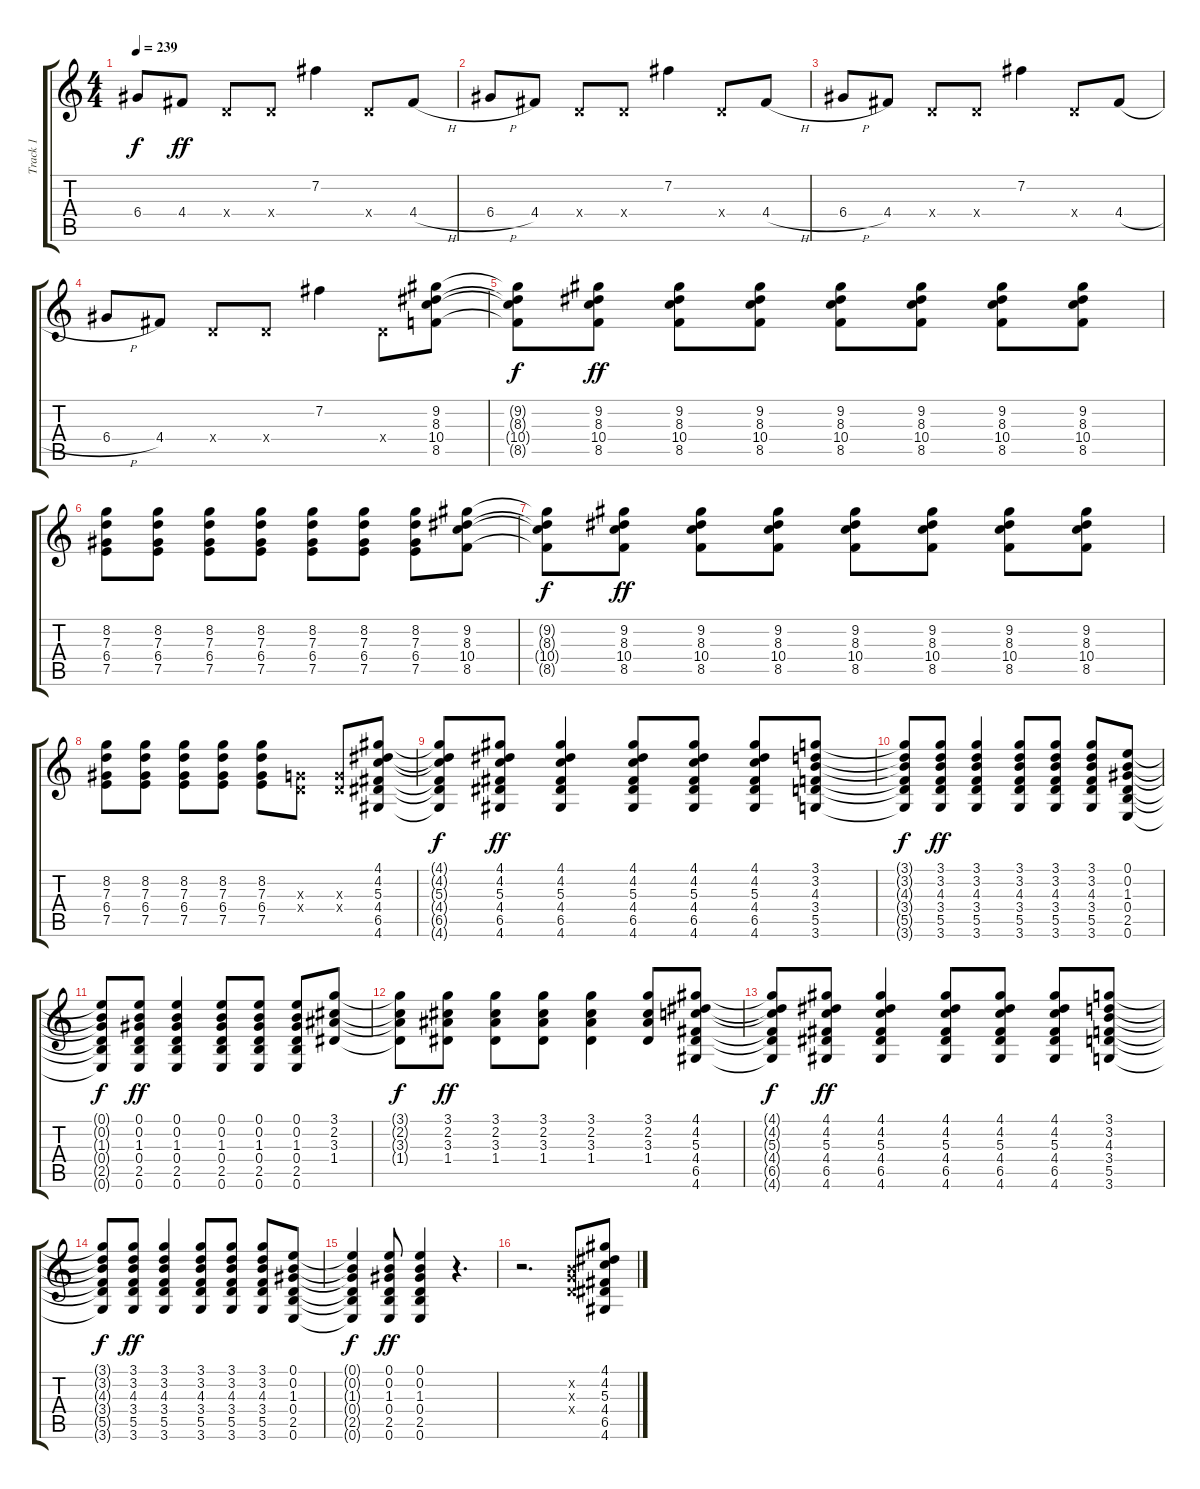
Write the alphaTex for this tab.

\track ("Track 1" "Track 1") {instrument distortionguitar}
\staff {score tabs}
\tuning (E4 B3 G3 D3 A2 E2) {hide}
\ts (4 4)
\tempo 239
\clef g2
\ks c
6.4{t}.8{dy f} 4.4.8{dy ff} 0.4{x}.8 0.4{x}.8 7.2.4 0.4{x}.8 4.4{h}.8 |
6.4{h}.8 4.4.8 0.4{x}.8 0.4{x}.8 7.2.4 0.4{x}.8 4.4{h}.8 |
6.4{h}.8 4.4.8 0.4{x}.8 0.4{x}.8 7.2.4 0.4{x}.8 4.4{h}.8 |
6.4{h}.8 4.4.8 0.4{x}.8 0.4{x}.8 7.2.4 0.4{x}.8 (9.2 8.3 10.4 8.5).8 |
(9.2{t} 8.3{t} 10.4{t} 8.5{t}).8{dy f} (9.2 8.3 10.4 8.5).8{dy ff} (9.2 8.3 10.4 8.5).8 (9.2 8.3 10.4 8.5).8 (9.2 8.3 10.4 8.5).8 (9.2 8.3 10.4 8.5).8 (9.2 8.3 10.4 8.5).8 (9.2 8.3 10.4 8.5).8 |
(8.2 7.3 6.4 7.5).8 (8.2 7.3 6.4 7.5).8 (8.2 7.3 6.4 7.5).8 (8.2 7.3 6.4 7.5).8 (8.2 7.3 6.4 7.5).8 (8.2 7.3 6.4 7.5).8 (8.2 7.3 6.4 7.5).8 (9.2 8.3 10.4 8.5).8 |
(9.2{t} 8.3{t} 10.4{t} 8.5{t}).8{dy f} (9.2 8.3 10.4 8.5).8{dy ff} (9.2 8.3 10.4 8.5).8 (9.2 8.3 10.4 8.5).8 (9.2 8.3 10.4 8.5).8 (9.2 8.3 10.4 8.5).8 (9.2 8.3 10.4 8.5).8 (9.2 8.3 10.4 8.5).8 |
(8.2 7.3 6.4 7.5).8 (8.2 7.3 6.4 7.5).8 (8.2 7.3 6.4 7.5).8 (8.2 7.3 6.4 7.5).8 (8.2 7.3 6.4 7.5).8 (0.3{x} 0.4{x}).8 (0.3{x} 0.4{x}).8 (4.1 4.2 5.3 4.4 6.5 4.6).8 |
(4.1{t} 4.2{t} 5.3{t} 4.4{t} 6.5{t} 4.6{t}).8{dy f} (4.1 4.2 5.3 4.4 6.5 4.6).8{dy ff} (4.1 4.2 5.3 4.4 6.5 4.6).4 (4.1 4.2 5.3 4.4 6.5 4.6).8 (4.1 4.2 5.3 4.4 6.5 4.6).8 (4.1 4.2 5.3 4.4 6.5 4.6).8 (3.1 3.2 4.3 3.4 5.5 3.6).8 |
(3.1{t} 3.2{t} 4.3{t} 3.4{t} 5.5{t} 3.6{t}).8{dy f} (3.1 3.2 4.3 3.4 5.5 3.6).8{dy ff} (3.1 3.2 4.3 3.4 5.5 3.6).4 (3.1 3.2 4.3 3.4 5.5 3.6).8 (3.1 3.2 4.3 3.4 5.5 3.6).8 (3.1 3.2 4.3 3.4 5.5 3.6).8 (0.1 0.2 1.3 0.4 2.5 0.6).8 |
(0.1{t} 0.2{t} 1.3{t} 0.4{t} 2.5{t} 0.6{t}).8{dy f} (0.1 0.2 1.3 0.4 2.5 0.6).8{dy ff} (0.1 0.2 1.3 0.4 2.5 0.6).4 (0.1 0.2 1.3 0.4 2.5 0.6).8 (0.1 0.2 1.3 0.4 2.5 0.6).8 (0.1 0.2 1.3 0.4 2.5 0.6).8 (3.1 2.2 3.3 1.4).8 |
(3.1{t} 2.2{t} 3.3{t} 1.4{t}).8{dy f} (3.1 2.2 3.3 1.4).8{dy ff} (3.1 2.2 3.3 1.4).8 (3.1 2.2 3.3 1.4).8 (3.1 2.2 3.3 1.4).4 (3.1 2.2 3.3 1.4).8 (4.1 4.2 5.3 4.4 6.5 4.6).8 |
(4.1{t} 4.2{t} 5.3{t} 4.4{t} 6.5{t} 4.6{t}).8{dy f} (4.1 4.2 5.3 4.4 6.5 4.6).8{dy ff} (4.1 4.2 5.3 4.4 6.5 4.6).4 (4.1 4.2 5.3 4.4 6.5 4.6).8 (4.1 4.2 5.3 4.4 6.5 4.6).8 (4.1 4.2 5.3 4.4 6.5 4.6).8 (3.1 3.2 4.3 3.4 5.5 3.6).8 |
(3.1{t} 3.2{t} 4.3{t} 3.4{t} 5.5{t} 3.6{t}).8{dy f} (3.1 3.2 4.3 3.4 5.5 3.6).8{dy ff} (3.1 3.2 4.3 3.4 5.5 3.6).4 (3.1 3.2 4.3 3.4 5.5 3.6).8 (3.1 3.2 4.3 3.4 5.5 3.6).8 (3.1 3.2 4.3 3.4 5.5 3.6).8 (0.1 0.2 1.3 0.4 2.5 0.6).8 |
(0.1{t} 0.2{t} 1.3{t} 0.4{t} 2.5{t} 0.6{t}).4{dy f} (0.1 0.2 1.3 0.4 2.5 0.6).8{dy ff} (0.1 0.2 1.3 0.4 2.5 0.6).4 r.4{d} |
r.2{d} (0.2{x} 0.3{x} 0.4{x}).8 (4.1 4.2 5.3 4.4 6.5 4.6).8
